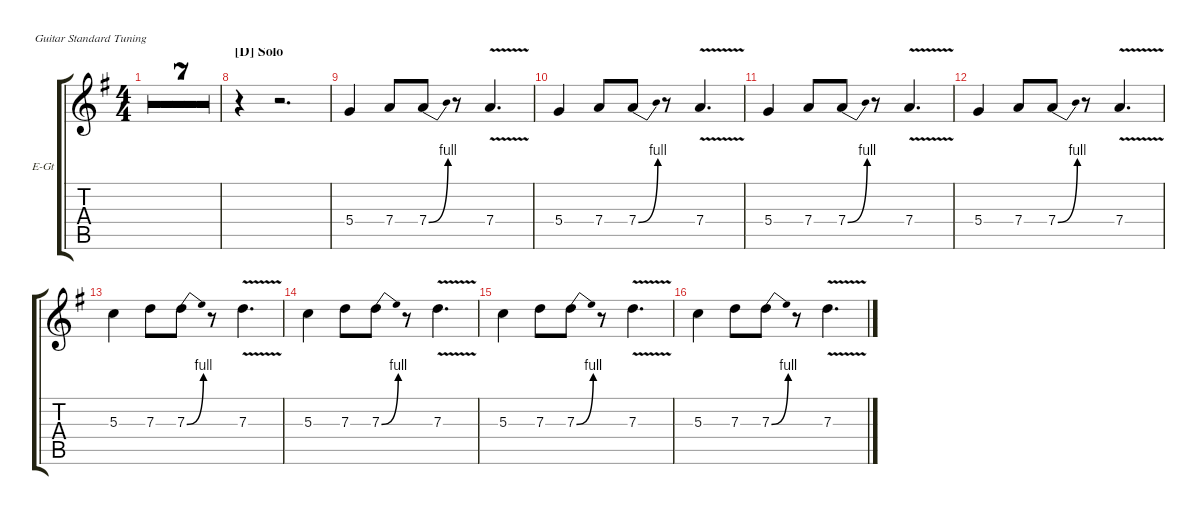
\hideDynamics
\bracketExtendMode groupsimilarinstruments
\firstSystemTrackNameOrientation horizontal
\otherSystemsTrackNameOrientation horizontal
\track ("E.Guitar 2" "E-Gt") {multiBarRest instrument distortionguitar}
\staff {score tabs}
\tuning (E4 B3 G3 D3 A2 E2)
\ts (4 4)
\tempo 112
\clef g2
\ks g
r.4{dy f} r.2{d} |
r.4 r.2{d} |
r.4 r.2{d} |
r.4 r.2{d} |
r.4 r.2{d} |
r.4 r.2{d} |
r.4 r.2{d} |
\section ("D" "Solo")
r.4 r.2{d} |
5.4.4 7.4.8 7.4{be (bend 0 0 60 4)}.8 r.8 7.4{v}.4{d} |
5.4.4 7.4.8 7.4{be (bend 0 0 60 4)}.8 r.8 7.4{v}.4{d} |
5.4.4 7.4.8 7.4{be (bend 0 0 60 4)}.8 r.8 7.4{v}.4{d} |
5.4.4 7.4.8 7.4{be (bend 0 0 60 4)}.8 r.8 7.4{v}.4{d} |
5.3.4 7.3.8 7.3{be (bend 0 0 60 4)}.8 r.8 7.3{v}.4{d} |
5.3.4 7.3.8 7.3{be (bend 0 0 60 4)}.8 r.8 7.3{v}.4{d} |
5.3.4 7.3.8 7.3{be (bend 0 0 60 4)}.8 r.8 7.3{v}.4{d} |
5.3.4 7.3.8 7.3{be (bend 0 0 60 4)}.8 r.8 7.3{v}.4{d}
